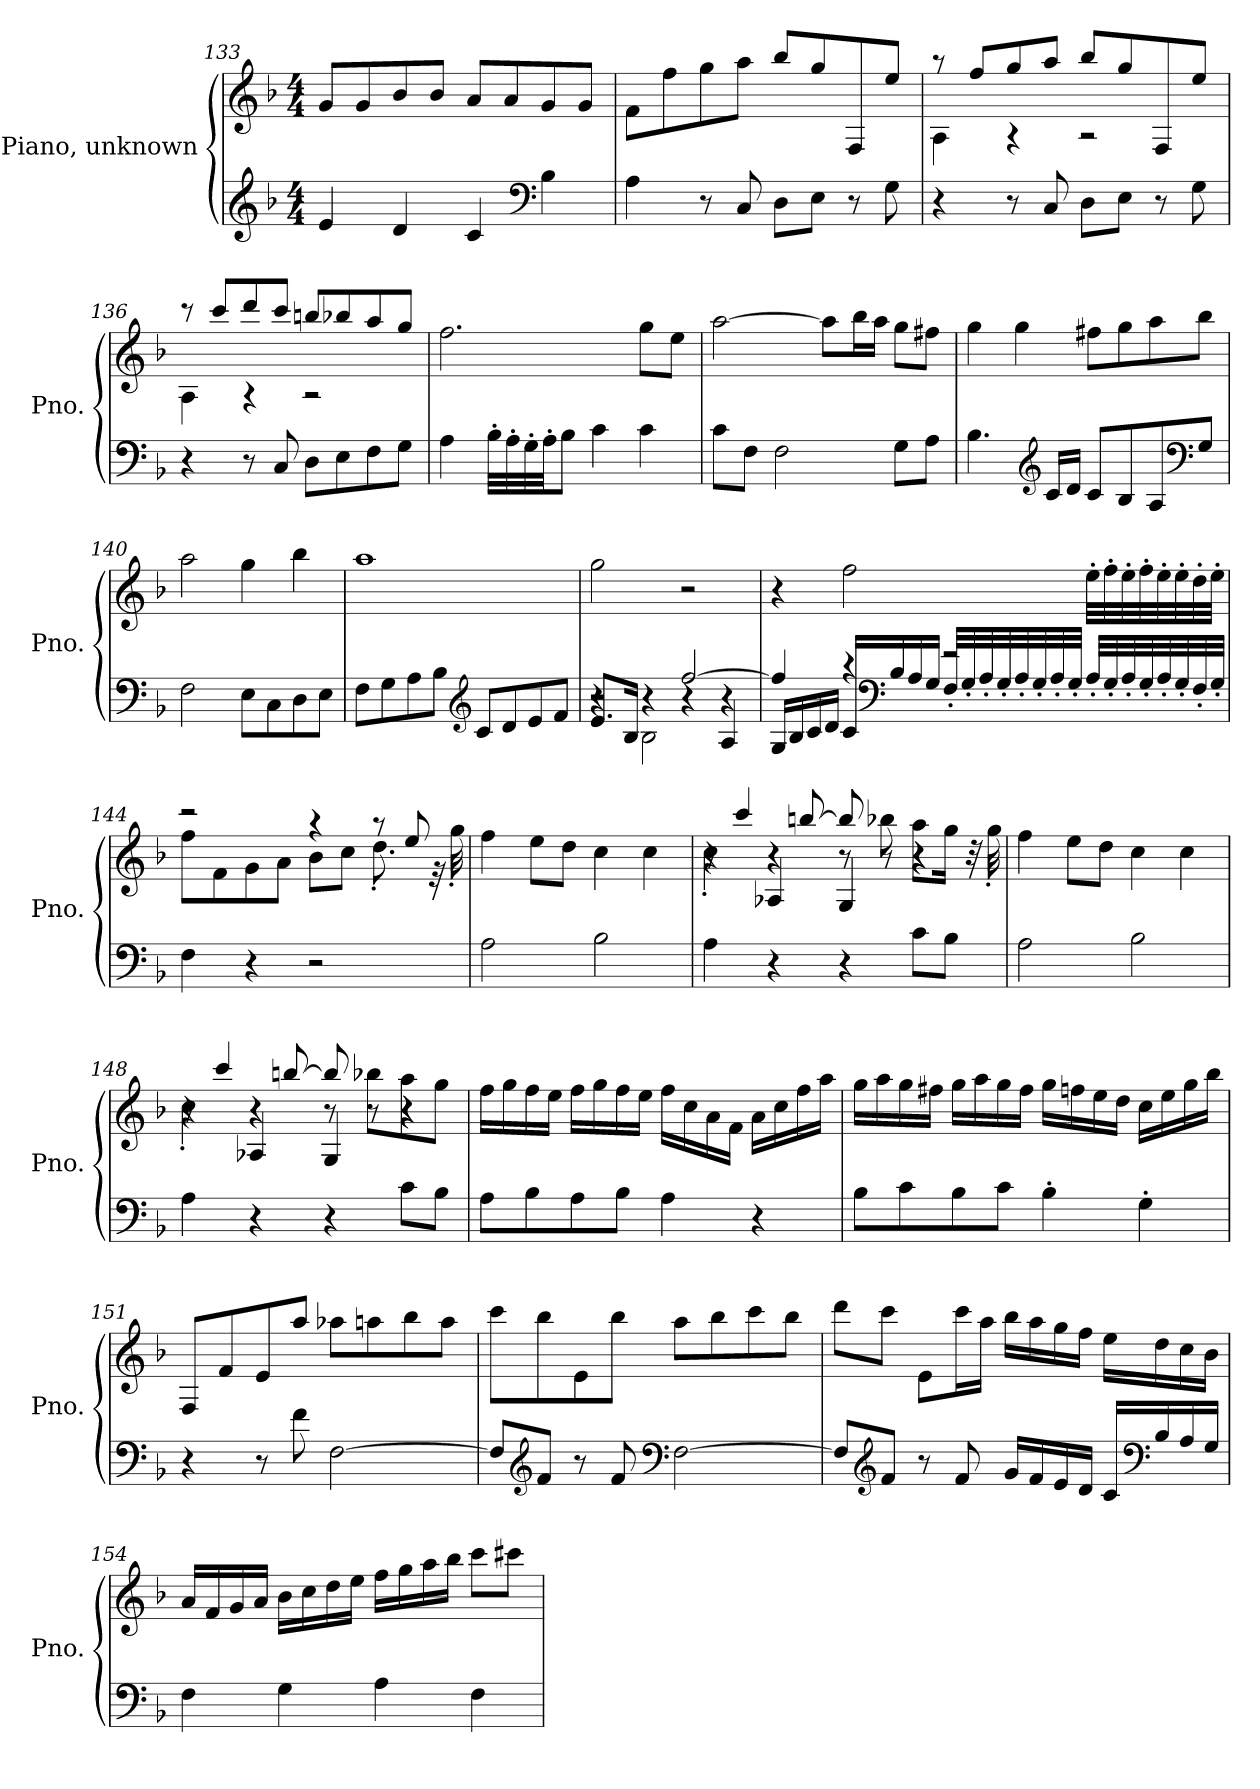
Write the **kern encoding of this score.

**kern	**kern
*part1	*part1
*staff2	*staff1
*I"Piano, unknown	*
*I'Pno.	*
!!LO:PB:g=z
*clefG2	*clefG2
*k[b-]	*k[b-]
*M4/4	*M4/4
=133	=133
4e/	8g/L
.	8g/
4d/	8b-/
.	8b-/J
4c/	8a/L
.	8a/
*clefF4	*
4B-\	8g/
.	8g/J
=134	=134
4A\	8f\L
.	8ff\
8r	8gg\
8C/	8aa\J
8D\L	8bb-/L
8E\J	8gg/
8r	8F/
8G\	8ee/J
=135	=135
*	*^
4r	8r	4A\
.	8ff/L	.
8r	8gg/	4r
8C/	8aa/J	.
8D\L	8bb-/L	2r
8E\J	8gg/	.
8r	8F/	.
8G\	8ee/J	.
=136	=136	=136
4r	8r	4A\
.	8ccc/L	.
8r	8ddd/	4r
8C/	8ccc/J	.
8D\L	8bbn/L	2r
8E\	8bb-X/	.
8F\	8aa/	.
8G\J	8gg/J	.
*	*v	*v
!!LO:LB:g=z
=137	=137
4A\	2.ff\
32B-'\LLL	.
32A'\	.
32G'\	.
32A'\JJ	.
8B-\J	.
4c\	.
4c\	8gg\L
.	8ee\J
=138	=138
8c\L	[2aa\
8F\J	.
2F\	.
.	8aa\L]
.	16bb-\L
.	16aa\JJ
8G\L	8gg\L
8A\J	8ff#X\J
=139	=139
4.B-\	4gg\
.	4gg\
*clefG2	*
16c/LL	.
16d/JJ	.
8c/L	8ff#X\L
8B-/	8gg\
8A/	8aa\
*clefF4	*
8G/J	8bb-\J
=140	=140
2F\	2aa\
8E\L	4gg\
8C\	.
8D\	4bb-\
8E\J	.
!!LO:LB:g=z
=141	=141
8F\L	1aa
8G\	.
8A\	.
8B-\J	.
*clefG2	*
8c/L	.
8d/	.
8e/	.
8f/J	.
=142	=142
*^	*
*	*^	*
2r	4r	8.e/L	2gg\
.	.	16B-/Jk	.
.	2B-\	4r	.
[2ff/	.	4r	2r
.	4r	4A/	.
*	*v	*v	*
=143	=143	=143
4ff/]	16G/LL	4r
.	16B-/	.
.	16c/	.
.	16d/JJ	.
4r	16c/LL	2ff\
*clefF4	*	*
.	16B-/	.
.	16A/	.
.	16G/JJ	.
2r	32F'/LLL	.
.	32G'/	.
.	32A'/	.
.	32G'/	.
.	32A'/	.
.	32G'/	.
.	32A'/	.
.	32G'/JJJ	.
.	32A'/LLL	32ee'\LLL
.	32G'/	32ff'\
.	32A'/	32ee'\
.	32G'/	32ff'\
.	32A'/	32ee'\
.	32G'/	32ee'\
.	32F'/	32dd'\
.	32G'/JJJ	32ee'\JJJ
*v	*v	*
!!LO:LB:g=z
=144	=144
*	*^
4F\	2r	8ff\L
.	.	8f\
4r	.	8g\
.	.	8a\J
2r	4r	8b-\L
.	.	8cc\J
.	8r	8.dd'\
.	8ee/	.
.	.	32r
.	.	32gg'\
*	*v	*v
=145	=145
2A\	4ff\
.	8ee\L
.	8dd\J
2B-\	4cc\
.	4cc\
=146	=146
*	*^
*	*	*^
4A\	8r	4cc'\	4r
.	4ccc/	.	.
4r	.	4r	4A-X/
.	[8bbn/	.	.
4r	8bb/]	8r	4G/
.	8r	8bb-X\	.
8c\L	4r	8aa\L	4r
8B-\J	.	16gg\Jk	.
.	.	32r	.
.	.	32gg'\	.
*	*v	*v	*v
=147	=147
2A\	4ff\
.	8ee\L
.	8dd\J
2B-\	4cc\
.	4cc\
!!LO:LB:g=z
=148	=148
*	*^
*	*	*^
4A\	8r	4cc'\	4r
.	4ccc/	.	.
4r	.	4r	4A-X/
.	[8bbn/	.	.
4r	8bb/]	8r	4G/
.	8r	8bb-X\L	.
8c\L	4r	8aa\	4r
8B-\J	.	8gg\J	.
*	*v	*v	*v
=149	=149
8A\L	16ff\LL
.	16gg\
8B-\	16ff\
.	16ee\JJ
8A\	16ff\LL
.	16gg\
8B-\J	16ff\
.	16ee\JJ
4A\	16ff\LL
.	16cc\
.	16a\
.	16f\JJ
4r	16a\LL
.	16cc\
.	16ff\
.	16aa\JJ
=150	=150
8B-\L	16gg\LL
.	16aa\
8c\	16gg\
.	16ff#X\JJ
8B-\	16gg\LL
.	16aa\
8c\J	16gg\
.	16ff#\JJ
4B-'\	16gg\LL
.	16ffn\
.	16ee\
.	16dd\JJ
4G'\	16cc\LL
.	16ee\
.	16gg\
.	16bb-\JJ
!!LO:LB:g=z
=151	=151
4r	8F/L
.	8f/
8r	8e/
8f\	8aa/J
[2F\	8aa-X\L
.	8aan\
.	8bb-\
.	8aa\J
=152	=152
8F/L]	8ccc\L
*clefG2	*
8f/J	8bb-\
8r	8e\
8f/	8bb-\J
*clefF4	*
[2F\	8aa\L
.	8bb-\
.	8ccc\
.	8bb-\J
=153	=153
8F/L]	8ddd\L
*clefG2	*
8f/J	8ccc\J
8r	8e\L
8f/	16ccc\L
.	16aa\JJ
16g/LL	16bb-\LL
16f/	16aa\
16e/	16gg\
16d/JJ	16ff\JJ
16c/LL	16ee\LL
*clefF4	*
16B-/	16dd\
16A/	16cc\
16G/JJ	16b-\JJ
!!LO:PB:g=z
=154	=154
4F\	16a/LL
.	16f/
.	16g/
.	16a/JJ
4G\	16b-\LL
.	16cc\
.	16dd\
.	16ee\JJ
4A\	16ff\LL
.	16gg\
.	16aa\
.	16bb-\JJ
4F\	8ccc\L
.	8ccc#X\J
=	=
*-	*-
